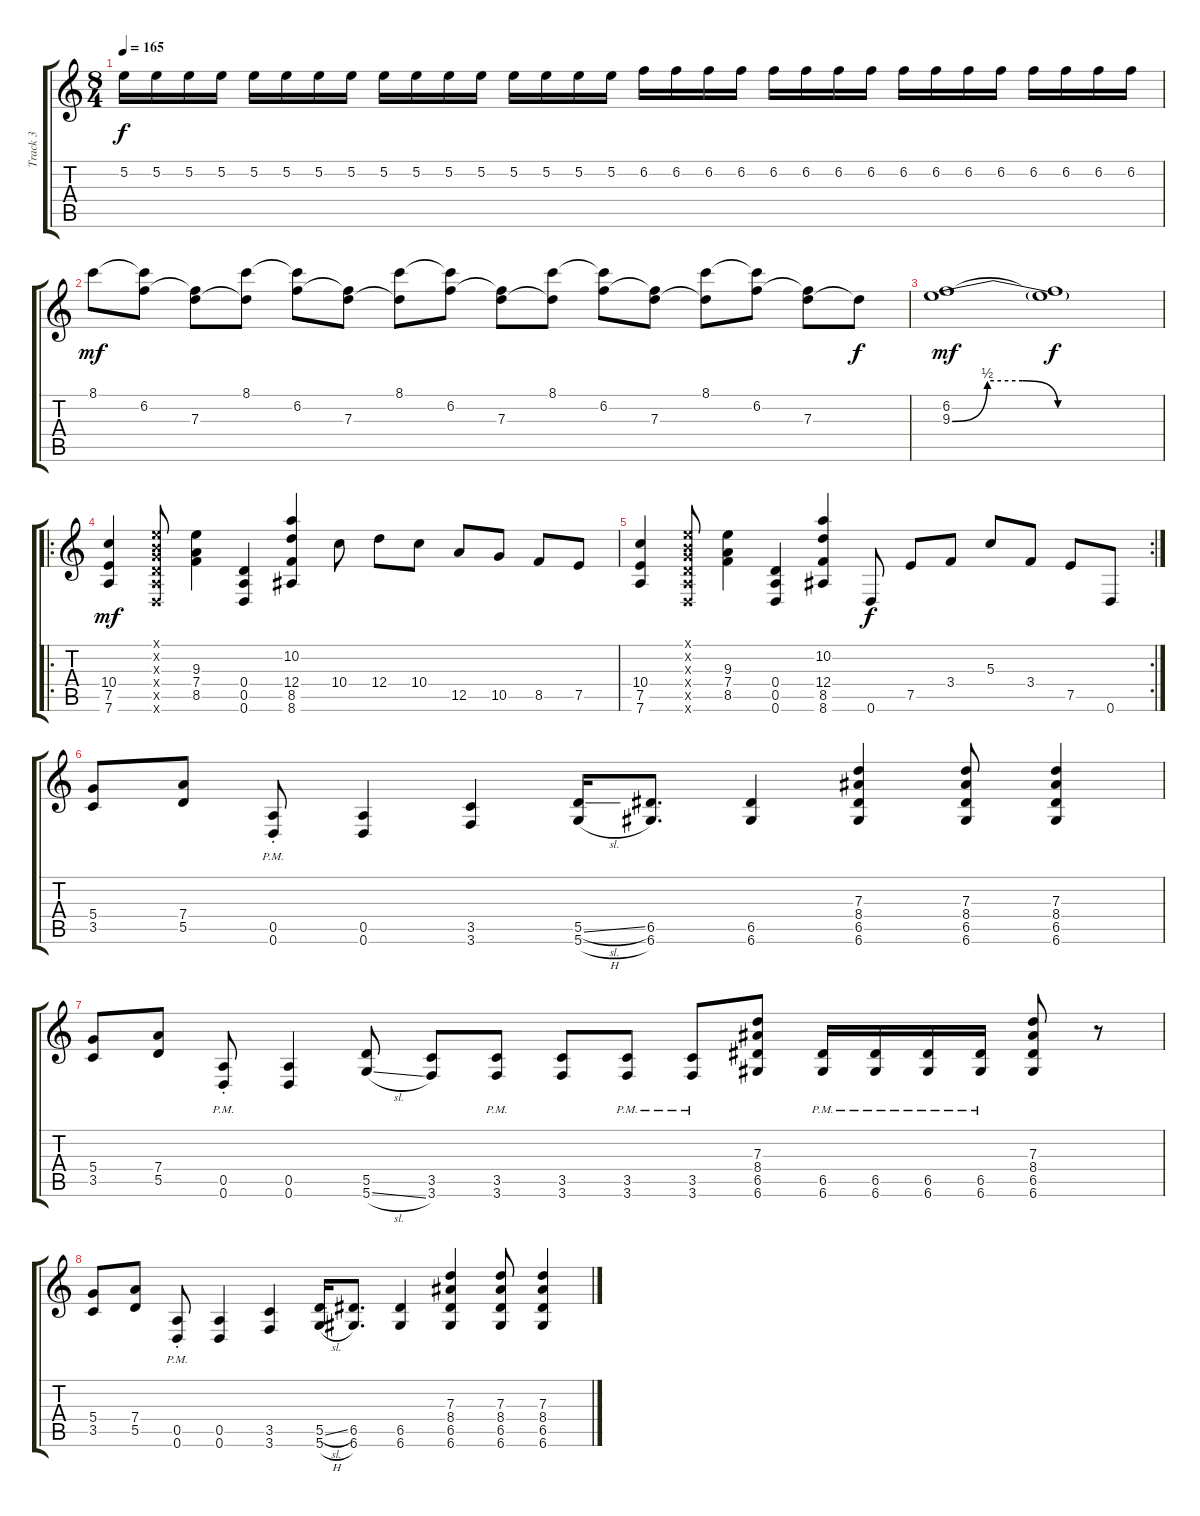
\track ("Track 3" "Track 3") {instrument distortionguitar}
\staff {score tabs}
\tuning (E4 B3 G3 D3 A2 D2) {hide}
\ts (8 4)
\tempo 165
\clef g2
\ks c
5.2.16{dy f} 5.2.16 5.2.16 5.2.16 5.2.16 5.2.16 5.2.16 5.2.16 5.2.16 5.2.16 5.2.16 5.2.16 5.2.16 5.2.16 5.2.16 5.2.16 6.2.16 6.2.16 6.2.16 6.2.16 6.2.16 6.2.16 6.2.16 6.2.16 6.2.16 6.2.16 6.2.16 6.2.16 6.2.16 6.2.16 6.2.16 6.2.16 |
8.1.8{dy mf} (8.1{t} 6.2).8 (6.2{t} 7.3).8 (8.1 7.3{t}).8 (8.1{t} 6.2).8 (6.2{t} 7.3).8 (8.1 7.3{t}).8 (8.1{t} 6.2).8 (6.2{t} 7.3).8 (8.1 7.3{t}).8 (8.1{t} 6.2).8 (6.2{t} 7.3).8 (8.1 7.3{t}).8 (8.1{t} 6.2).8 (6.2{t} 7.3).8 7.3{t}.8{dy f} |
(6.2 9.3{be (custom 0 0 10 2 20 2 30 0 60 0)}).1{dy mf} (6.2{t} 9.3{t}).1{dy f} |
\ro
(10.4 7.5 7.6).4{dy mf} (0.1{x} 0.2{x} 0.3{x} 0.4{x} 0.5{x} 0.6{x}).8 (9.3 7.4 8.5).4 (0.4 0.5 0.6).4 (10.2 12.4 8.5 8.6).4 10.4.8 12.4.8 10.4.8 12.5.8 10.5.8 8.5.8 7.5.8 |
\rc 2
(10.4 7.5 7.6).4 (0.1{x} 0.2{x} 0.3{x} 0.4{x} 0.5{x} 0.6{x}).8 (9.3 7.4 8.5).4 (0.4 0.5 0.6).4 (10.2 12.4 8.5 8.6).4 0.6.8{dy f} 7.5.8 3.4.8 5.3.8 3.4.8 7.5.8 0.6.8 |
(5.4 3.5).8 (7.4 5.5).8 (0.5{st} 0.6{pm}).8 (0.5 0.6).4 (3.5 3.6).4 (5.5{sl} 5.6{h}).16 (6.5 6.6).8{d} (6.5 6.6).4 (7.3 8.4 6.5 6.6).4 (7.3 8.4 6.5 6.6).8 (7.3 8.4 6.5 6.6).4 |
(5.4 3.5).8 (7.4 5.5).8 (0.5{st} 0.6{pm}).8 (0.5 0.6).4 (5.5 5.6{sl}).8 (3.5 3.6).8 (3.5 3.6{pm}).8 (3.5 3.6).8 (3.5 3.6{pm}).8 (3.5 3.6{pm}).8 (7.3 8.4 6.5 6.6).8 (6.5 6.6{pm}).16 (6.5 6.6{pm}).16 (6.5 6.6{pm}).16 (6.5 6.6{pm}).16 (7.3 8.4 6.5 6.6).8 r.8 |
(5.4 3.5).8 (7.4 5.5).8 (0.5{st} 0.6{pm}).8 (0.5 0.6).4 (3.5 3.6).4 (5.5{sl} 5.6{h}).16 (6.5 6.6).8{d} (6.5 6.6).4 (7.3 8.4 6.5 6.6).4 (7.3 8.4 6.5 6.6).8 (7.3 8.4 6.5 6.6).4
